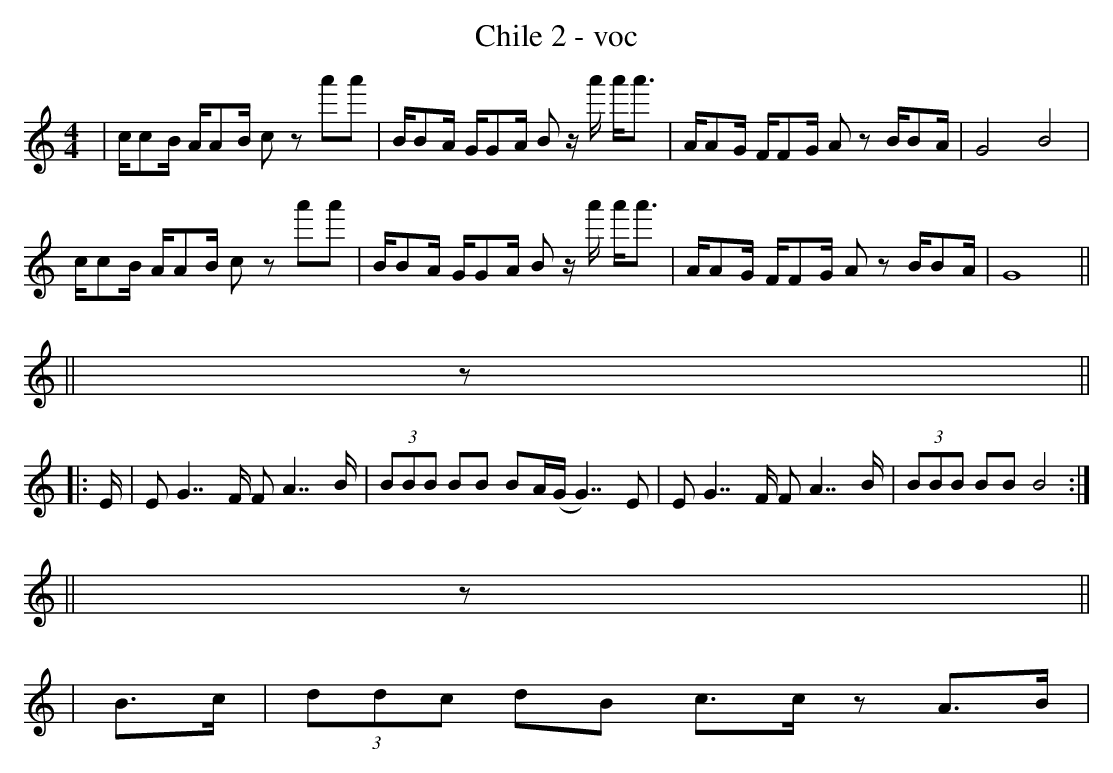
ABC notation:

X:1
T:Chile 2 - voc
M:4/4
L:1/8
K:em
| c/cB/ A/AB/ cz a'a' | B/BA/ G/GA/ Bz/ a'/ a'/a'3/ | A/AG/ F/FG/ Az B/BA/ | G4 B4 |
c/cB/ A/AB/ cz a'a' | B/BA/ G/GA/ Bz/ a'/ a'/a'3/  | A/AG/ F/FG/ Az B/BA/ | G8 ||
|| z ||
|: E/| EG7/F/ FA7/B/ | (3 BBB BB BA/(G/ G7/)E | EG7/F/ FA7/B/ | (3 BBB BB B4 :|
|| z ||
| B>c | (3 ddc dB  c3/c/z A>B |
